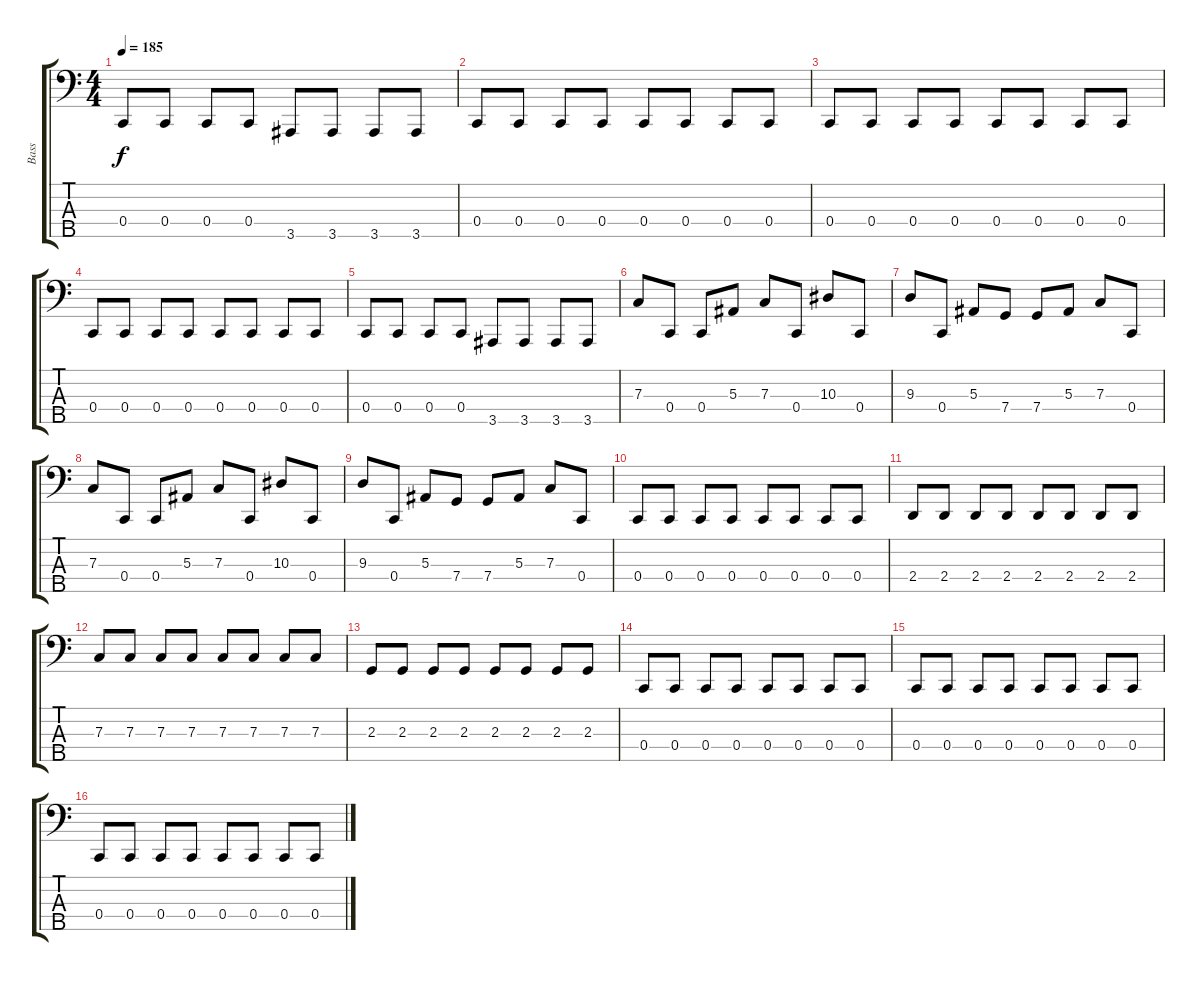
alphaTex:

\track ("Bass" "Bass") {instrument electricbassfinger}
\staff {score tabs}
\tuning (Eb2 Bb1 F1 C1 G0) {hide}
\ts (4 4)
\tempo 185
\clef f4
\ks c
0.4.8{dy f} 0.4.8 0.4.8 0.4.8 3.5.8 3.5.8 3.5.8 3.5.8 |
0.4.8 0.4.8 0.4.8 0.4.8 0.4.8 0.4.8 0.4.8 0.4.8 |
0.4.8 0.4.8 0.4.8 0.4.8 0.4.8 0.4.8 0.4.8 0.4.8 |
0.4.8 0.4.8 0.4.8 0.4.8 0.4.8 0.4.8 0.4.8 0.4.8 |
0.4.8 0.4.8 0.4.8 0.4.8 3.5.8 3.5.8 3.5.8 3.5.8 |
7.3.8 0.4.8 0.4.8 5.3.8 7.3.8 0.4.8 10.3.8 0.4.8 |
9.3.8 0.4.8 5.3.8 7.4.8 7.4.8 5.3.8 7.3.8 0.4.8 |
7.3.8 0.4.8 0.4.8 5.3.8 7.3.8 0.4.8 10.3.8 0.4.8 |
9.3.8 0.4.8 5.3.8 7.4.8 7.4.8 5.3.8 7.3.8 0.4.8 |
0.4.8 0.4.8 0.4.8 0.4.8 0.4.8 0.4.8 0.4.8 0.4.8 |
2.4.8 2.4.8 2.4.8 2.4.8 2.4.8 2.4.8 2.4.8 2.4.8 |
7.3.8 7.3.8 7.3.8 7.3.8 7.3.8 7.3.8 7.3.8 7.3.8 |
2.3.8 2.3.8 2.3.8 2.3.8 2.3.8 2.3.8 2.3.8 2.3.8 |
0.4.8 0.4.8 0.4.8 0.4.8 0.4.8 0.4.8 0.4.8 0.4.8 |
0.4.8 0.4.8 0.4.8 0.4.8 0.4.8 0.4.8 0.4.8 0.4.8 |
0.4.8 0.4.8 0.4.8 0.4.8 0.4.8 0.4.8 0.4.8 0.4.8
